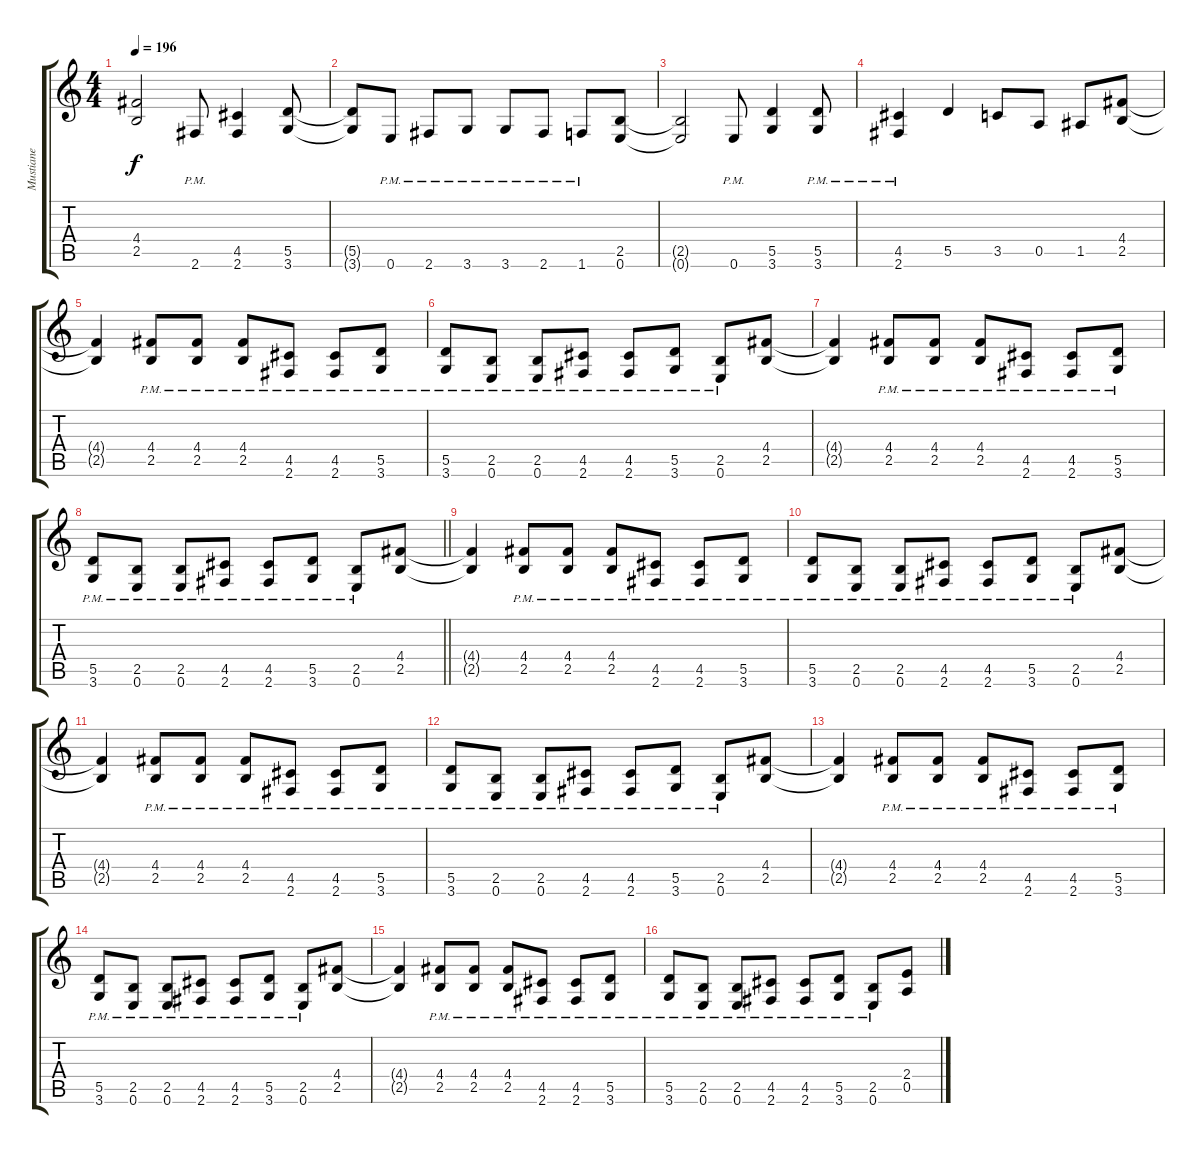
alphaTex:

\track ("Mustiane" "Mustiane") {instrument distortionguitar}
\staff {score tabs}
\tuning (E4 B3 G3 D3 A2 E2) {hide}
\ts (4 4)
\tempo 196
\clef g2
\ks c
(4.4 2.5).2{dy f} 2.6{pm}.8 (4.5 2.6).4 (5.5 3.6).8 |
(5.5{t} 3.6{t}).8 0.6{pm}.8 2.6{pm}.8 3.6{pm}.8 3.6{pm}.8 2.6{pm}.8 1.6{pm}.8 (2.5 0.6).8 |
(2.5{t} 0.6{t}).2 0.6{pm}.8 (5.5 3.6).4 (5.5 3.6{pm}).8 |
(4.5 2.6{pm}).4 5.5.4 3.5.8 0.5.8 1.5.8 (4.4 2.5).8 |
(4.4{t} 2.5{t}).4 (4.4{pm} 2.5{pm}).8 (4.4{pm} 2.5{pm}).8 (4.4{pm} 2.5{pm}).8 (4.5{pm} 2.6{pm}).8 (4.5{pm} 2.6{pm}).8 (5.5{pm} 3.6{pm}).8 |
(5.5{pm} 3.6{pm}).8 (2.5{pm} 0.6{pm}).8 (2.5{pm} 0.6{pm}).8 (4.5{pm} 2.6{pm}).8 (4.5{pm} 2.6{pm}).8 (5.5{pm} 3.6{pm}).8 (2.5{pm} 0.6{pm}).8 (4.4 2.5).8 |
(4.4{t} 2.5{t}).4 (4.4{pm} 2.5{pm}).8 (4.4{pm} 2.5{pm}).8 (4.4{pm} 2.5{pm}).8 (4.5{pm} 2.6{pm}).8 (4.5{pm} 2.6{pm}).8 (5.5{pm} 3.6{pm}).8 |
\barLineRight lightlight
(5.5{pm} 3.6{pm}).8 (2.5{pm} 0.6{pm}).8 (2.5{pm} 0.6{pm}).8 (4.5{pm} 2.6{pm}).8 (4.5{pm} 2.6{pm}).8 (5.5{pm} 3.6{pm}).8 (2.5{pm} 0.6{pm}).8 (4.4 2.5).8 |
(4.4{t} 2.5{t}).4 (4.4{pm} 2.5{pm}).8 (4.4{pm} 2.5{pm}).8 (4.4{pm} 2.5{pm}).8 (4.5{pm} 2.6{pm}).8 (4.5{pm} 2.6{pm}).8 (5.5{pm} 3.6{pm}).8 |
(5.5{pm} 3.6{pm}).8 (2.5{pm} 0.6{pm}).8 (2.5{pm} 0.6{pm}).8 (4.5{pm} 2.6{pm}).8 (4.5{pm} 2.6{pm}).8 (5.5{pm} 3.6{pm}).8 (2.5{pm} 0.6{pm}).8 (4.4 2.5).8 |
(4.4{t} 2.5{t}).4 (4.4{pm} 2.5{pm}).8 (4.4{pm} 2.5{pm}).8 (4.4{pm} 2.5{pm}).8 (4.5{pm} 2.6{pm}).8 (4.5{pm} 2.6{pm}).8 (5.5{pm} 3.6{pm}).8 |
(5.5{pm} 3.6{pm}).8 (2.5{pm} 0.6{pm}).8 (2.5{pm} 0.6{pm}).8 (4.5{pm} 2.6{pm}).8 (4.5{pm} 2.6{pm}).8 (5.5{pm} 3.6{pm}).8 (2.5{pm} 0.6{pm}).8 (4.4 2.5).8 |
(4.4{t} 2.5{t}).4 (4.4{pm} 2.5{pm}).8 (4.4{pm} 2.5{pm}).8 (4.4{pm} 2.5{pm}).8 (4.5{pm} 2.6{pm}).8 (4.5{pm} 2.6{pm}).8 (5.5{pm} 3.6{pm}).8 |
(5.5{pm} 3.6{pm}).8 (2.5{pm} 0.6{pm}).8 (2.5{pm} 0.6{pm}).8 (4.5{pm} 2.6{pm}).8 (4.5{pm} 2.6{pm}).8 (5.5{pm} 3.6{pm}).8 (2.5{pm} 0.6{pm}).8 (4.4 2.5).8 |
(4.4{t} 2.5{t}).4 (4.4{pm} 2.5{pm}).8 (4.4{pm} 2.5{pm}).8 (4.4{pm} 2.5{pm}).8 (4.5{pm} 2.6{pm}).8 (4.5{pm} 2.6{pm}).8 (5.5{pm} 3.6{pm}).8 |
(5.5{pm} 3.6{pm}).8 (2.5{pm} 0.6{pm}).8 (2.5{pm} 0.6{pm}).8 (4.5{pm} 2.6{pm}).8 (4.5{pm} 2.6{pm}).8 (5.5{pm} 3.6{pm}).8 (2.5{pm} 0.6{pm}).8 (2.4 0.5).8
